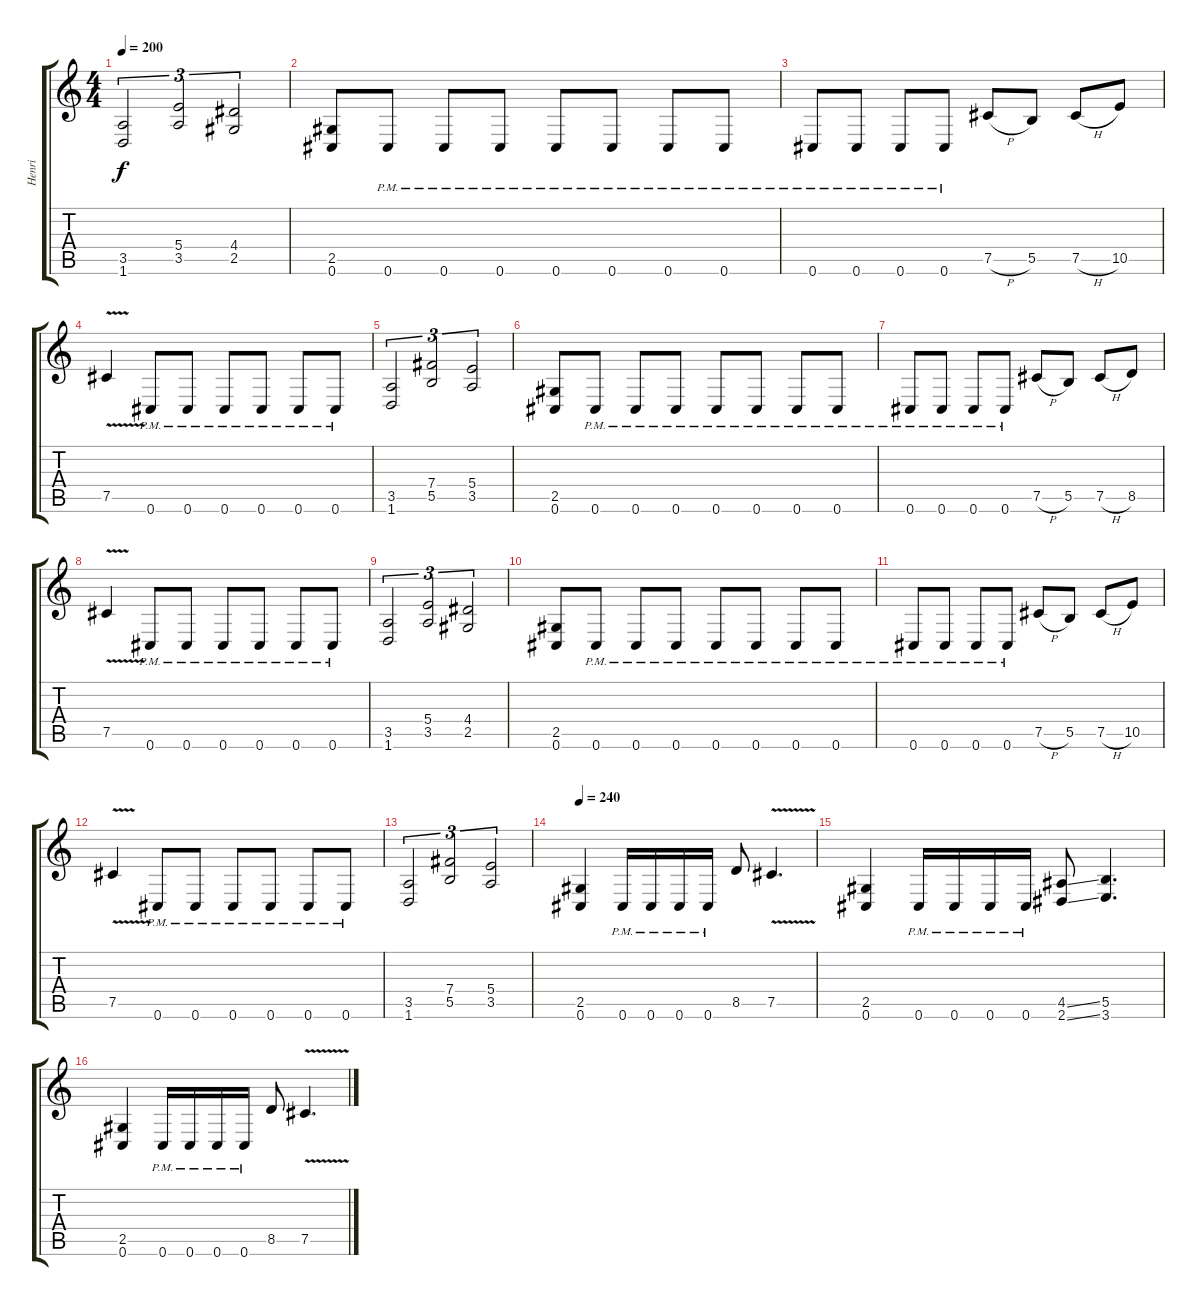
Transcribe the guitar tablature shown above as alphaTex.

\track ("Henri" "Henri") {instrument distortionguitar}
\staff {score tabs}
\tuning (Db4 Ab3 E3 B2 Gb2 Db2) {hide}
\ts (4 4)
\tempo 200
\clef g2
\ks c
(3.5 1.6).2{tu (3 2) dy f} (5.4 3.5).2{tu (3 2)} (4.4 2.5).2{tu (3 2)} |
(2.5 0.6).8 0.6{pm}.8 0.6{pm}.8 0.6{pm}.8 0.6{pm}.8 0.6{pm}.8 0.6{pm}.8 0.6{pm}.8 |
0.6{pm}.8 0.6{pm}.8 0.6{pm}.8 0.6{pm}.8 7.5{h}.8 5.5.8 7.5{h}.8 10.5.8 |
7.5{v}.4 0.6{pm}.8 0.6{pm}.8 0.6{pm}.8 0.6{pm}.8 0.6{pm}.8 0.6{pm}.8 |
(3.5 1.6).2{tu (3 2)} (7.4 5.5).2{tu (3 2)} (5.4 3.5).2{tu (3 2)} |
(2.5 0.6).8 0.6{pm}.8 0.6{pm}.8 0.6{pm}.8 0.6{pm}.8 0.6{pm}.8 0.6{pm}.8 0.6{pm}.8 |
0.6{pm}.8 0.6{pm}.8 0.6{pm}.8 0.6{pm}.8 7.5{h}.8 5.5.8 7.5{h}.8 8.5.8 |
7.5{v}.4 0.6{pm}.8 0.6{pm}.8 0.6{pm}.8 0.6{pm}.8 0.6{pm}.8 0.6{pm}.8 |
(3.5 1.6).2{tu (3 2)} (5.4 3.5).2{tu (3 2)} (4.4 2.5).2{tu (3 2)} |
(2.5 0.6).8 0.6{pm}.8 0.6{pm}.8 0.6{pm}.8 0.6{pm}.8 0.6{pm}.8 0.6{pm}.8 0.6{pm}.8 |
0.6{pm}.8 0.6{pm}.8 0.6{pm}.8 0.6{pm}.8 7.5{h}.8 5.5.8 7.5{h}.8 10.5.8 |
7.5{v}.4 0.6{pm}.8 0.6{pm}.8 0.6{pm}.8 0.6{pm}.8 0.6{pm}.8 0.6{pm}.8 |
(3.5 1.6).2{tu (3 2)} (7.4 5.5).2{tu (3 2)} (5.4 3.5).2{tu (3 2)} |
\tempo 240
(2.5 0.6).4 0.6{pm}.16 0.6{pm}.16 0.6{pm}.16 0.6{pm}.16 8.5.8 7.5{v}.4{d} |
(2.5 0.6).4 0.6{pm}.16 0.6{pm}.16 0.6{pm}.16 0.6{pm}.16 (4.5{ss} 2.6{ss}).8 (5.5 3.6).4{d} |
(2.5 0.6).4 0.6{pm}.16 0.6{pm}.16 0.6{pm}.16 0.6{pm}.16 8.5.8 7.5{v}.4{d}
